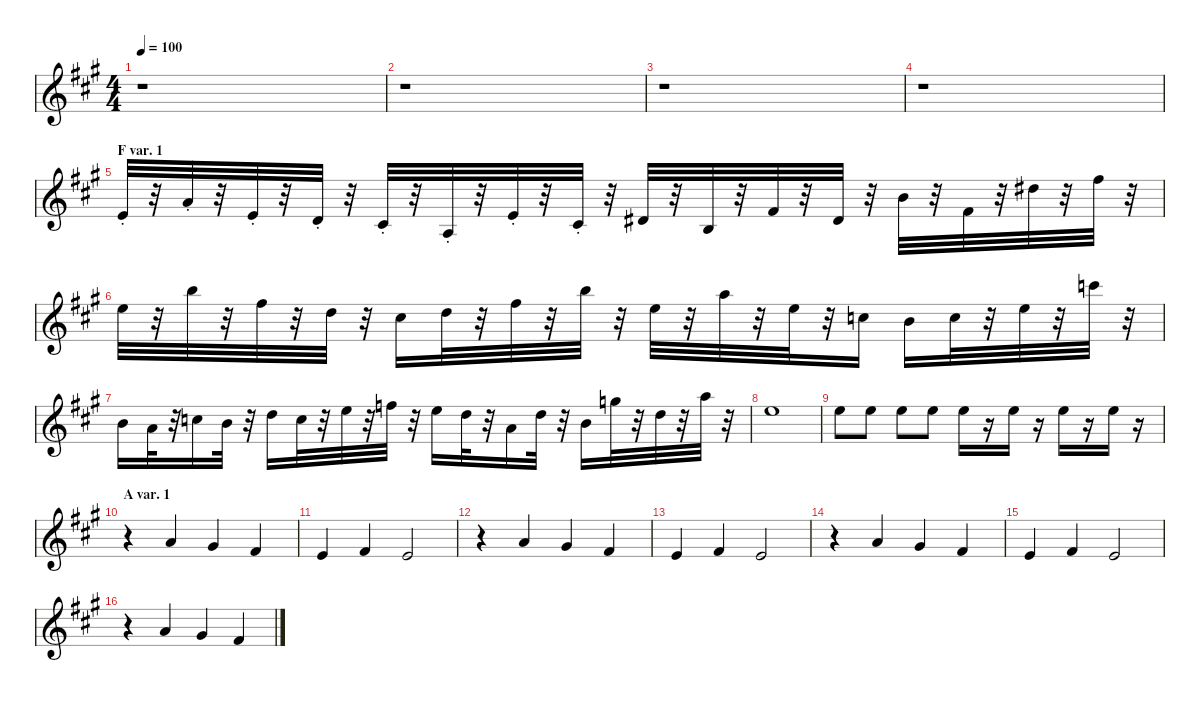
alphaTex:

\defaultSystemsLayout 4
\hideDynamics
\bracketExtendMode nobrackets
\singleTrackTrackNamePolicy hidden
\multiTrackTrackNamePolicy hidden
\otherSystemsTrackNameOrientation horizontal
\track ("Trumpets" "tpt.") {instrument trumpet}
\staff {score}
\tuning (E4 B3 G3 D3 A2 E2)
\ts (4 4)
\tempo 100
\clef g2
\ks a
r.1{dy f beam Down} |
r.1{beam Down} |
r.1{beam Down} |
r.1{beam Down} |
\section ("" "F var. 1")
5.2{st acc forcenatural}.32{beam Up} r.32{beam Up} 5.1{st acc forcenatural}.32{beam Up} r.32{beam Up} 5.2{st acc forcenatural}.32{beam Up} r.32{beam Up} 3.2{st acc forcenatural}.32{beam Up} r.32{beam Up} 2.2{st acc #}.32{beam Up} r.32{beam Up} 2.3{st acc forcenatural}.32{beam Up} r.32{beam Up} 0.1{st acc forcenatural}.32{beam Up} r.32{beam Up} 2.2{st acc #}.32{beam Up} r.32{beam Up} 4.2{acc #}.32{beam Up} r.32{beam Up} 0.2{acc forcenatural}.32{beam Up} r.32{beam Up} 2.1{acc #}.32{beam Up} r.32{beam Up} 4.2{acc #}.32{beam Up} r.32{beam Up} 7.1{acc forcenatural}.32{beam Down} r.32{beam Down} 7.2{acc #}.32{beam Down} r.32{beam Down} 11.1{acc #}.32{beam Down} r.32{beam Down} 14.1{acc #}.32{beam Down} r.32{beam Down} |
12.1{acc forcenatural}.32{beam Down} r.32{beam Down} 19.1{acc forcenatural}.32{beam Down} r.32{beam Down} 19.2{acc #}.32{beam Down} r.32{beam Down} 19.3{acc forcenatural}.32{beam Down} r.32{beam Down} 18.3{acc #}.16{beam Down} 19.3{acc forcenatural}.32{beam Down} r.32{beam Down} 19.2{acc #}.32{beam Down} r.32{beam Down} 19.1{acc forcenatural}.32{beam Down} r.32{beam Down} 17.2{acc forcenatural}.32{beam Down} r.32{beam Down} 17.1{acc forcenatural}.32{beam Down} r.32{beam Down} 17.2{acc forcenatural}.32{beam Down} r.32{beam Down} 17.3{acc forcenatural}.16{beam Down} 16.3{acc forcenatural}.16{beam Down} 17.3{acc forcenatural}.32{beam Down} r.32{beam Down} 17.2{acc forcenatural}.32{beam Down} r.32{beam Down} 20.1{acc forcenatural}.32{beam Down} r.32{beam Down} |
21.4{acc forcenatural}.16{beam Down} 19.4{acc forcenatural}.32{beam Down} r.32{beam Down} 17.3{acc forcenatural}.16{beam Down} 16.3{acc forcenatural}.32{beam Down} r.32{beam Down} 15.2{acc forcenatural}.16{beam Down} 13.2{acc forcenatural}.32{beam Down} r.32{beam Down} 12.1{acc forcenatural}.32{beam Down} r.32{beam Down} 13.1{acc forcenatural}.32{beam Down} r.32{beam Down} 12.1{acc forcenatural}.16{beam Down} 10.1{acc forcenatural}.32{beam Down} r.32{beam Down} 10.2{acc forcenatural}.16{beam Down} 10.1{acc forcenatural}.32{beam Down} r.32{beam Down} 7.1{acc forcenatural}.16{beam Down} 15.1{acc forcenatural}.32{beam Down} r.32{beam Down} 15.2{acc forcenatural}.32{beam Down} r.32{beam Down} 17.1{acc forcenatural}.32{beam Down} r.32{beam Down} |
17.2{acc forcenatural}.1{beam Down} |
17.2{acc forcenatural}.8{beam Down} 17.2{acc forcenatural}.8{beam Down} 17.2{acc forcenatural}.8{beam Down} 17.2{acc forcenatural}.8{beam Down} 17.2{acc forcenatural}.16{beam Down} r.16{beam Down} 12.1{acc forcenatural}.16{beam Down} r.16{beam Down} 12.1{acc forcenatural}.16{beam Down} r.16{beam Down} 12.1{acc forcenatural}.16{beam Down} r.16{beam Down} |
\section ("" "A var. 1")
r.4{beam Down} 5.1{acc forcenatural}.4{beam Up} 4.1{acc #}.4{beam Up} 2.1{acc #}.4{beam Up} |
0.1{acc forcenatural}.4{beam Up} 2.1{acc #}.4{beam Up} 0.1{acc forcenatural}.2{beam Up} |
r.4{beam Down} 5.1{acc forcenatural}.4{beam Up} 4.1{acc #}.4{beam Up} 2.1{acc #}.4{beam Up} |
0.1{acc forcenatural}.4{beam Up} 2.1{acc #}.4{beam Up} 0.1{acc forcenatural}.2{beam Up} |
r.4{beam Down} 5.1{acc forcenatural}.4{beam Up} 4.1{acc #}.4{beam Up} 2.1{acc #}.4{beam Up} |
0.1{acc forcenatural}.4{beam Up} 2.1{acc #}.4{beam Up} 0.1{acc forcenatural}.2{beam Up} |
r.4{beam Down} 5.1{acc forcenatural}.4{beam Up} 4.1{acc #}.4{beam Up} 2.1{acc #}.4{beam Up}
